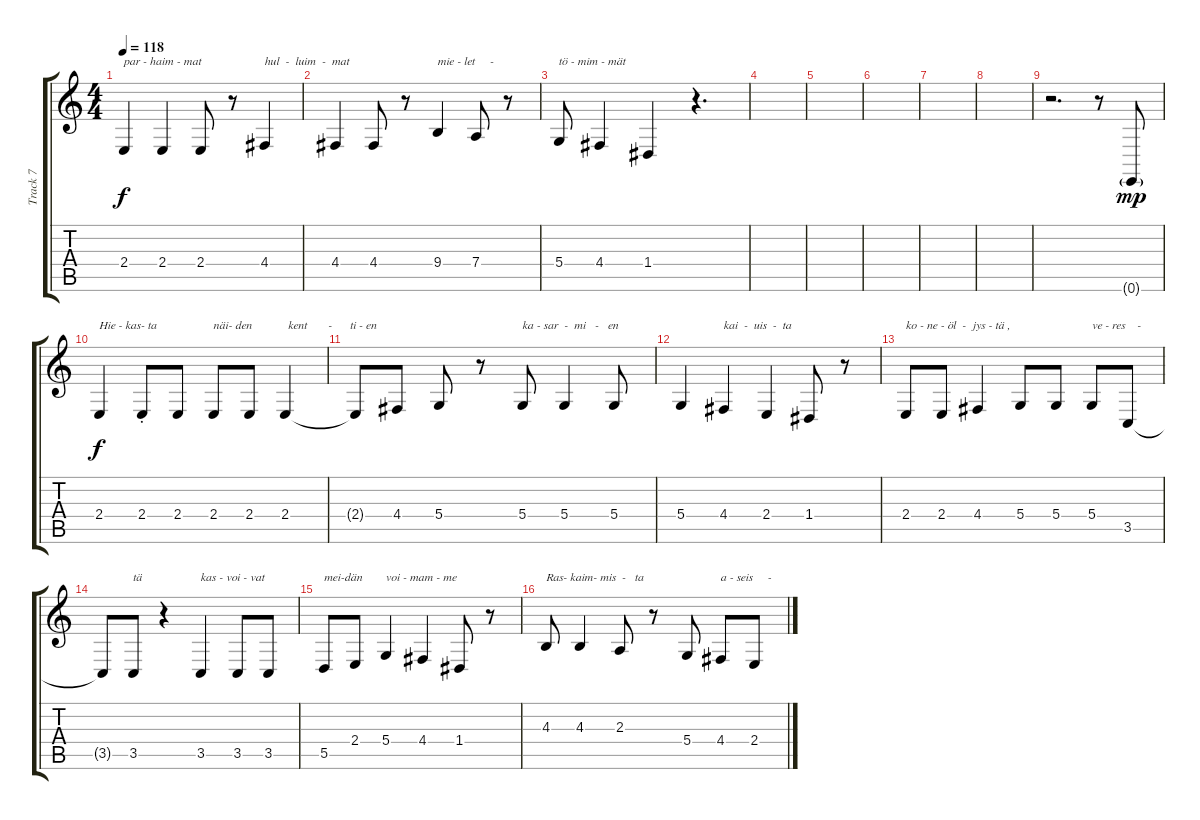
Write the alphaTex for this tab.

\track ("Track 7" "Track 7") {instrument clarinet}
\staff {score tabs}
\tuning (E4 B3 G3 D3 A2 E2) {hide}
\ts (4 4)
\tempo 118
\clef g2
\ks c
2.4.4{txt "par - haim - mat" dy f} 2.4.4 2.4.8 r.8 4.4.4{txt "hul  -  luim  -  mat"} |
4.4.4 4.4.8 r.8 9.4.4{txt "mie - let     -"} 7.4.8 r.8 |
5.4.8{txt "tö - mim - mät"} 4.4.4 1.4.4 r.4{d} |
|
|
|
|
|
r.2{d} r.8 0.6{g}.8{dy mp} |
2.4.4{txt "Hie - kas- ta" dy f} 2.4{st}.8 2.4.8 2.4.8{txt "näi- den"} 2.4.8 2.4.4{txt " kent       -      ti - en"} |
2.4{t}.8 4.4.8 5.4.8 r.8 5.4.8{txt "ka - sar  -  mi   -   en"} 5.4.4 5.4.8 |
5.4.4 4.4.4{txt "kai  -  uis  -  ta"} 2.4.4 1.4.8 r.8 |
2.4.8{txt "ko - ne - öl  -  jys - tä ,"} 2.4.8 4.4.4 5.4.8 5.4.8 5.4.8{txt "ve - res    -"} 3.5.8 |
3.5{t}.8 3.5.8{txt "tä"} r.4 3.5.4{txt "kas - voi - vat"} 3.5.8 3.5.8 |
5.5.8{txt "mei-dän"} 2.4.8 5.4.4{txt "voi - mam - me"} 4.4.4 1.4.8 r.8 |
4.3.8{txt "Ras- kaim- mis  -   ta"} 4.3.4 2.3.8 r.8 5.4.8 4.4.8{txt "a - seis     -"} 2.4.8
